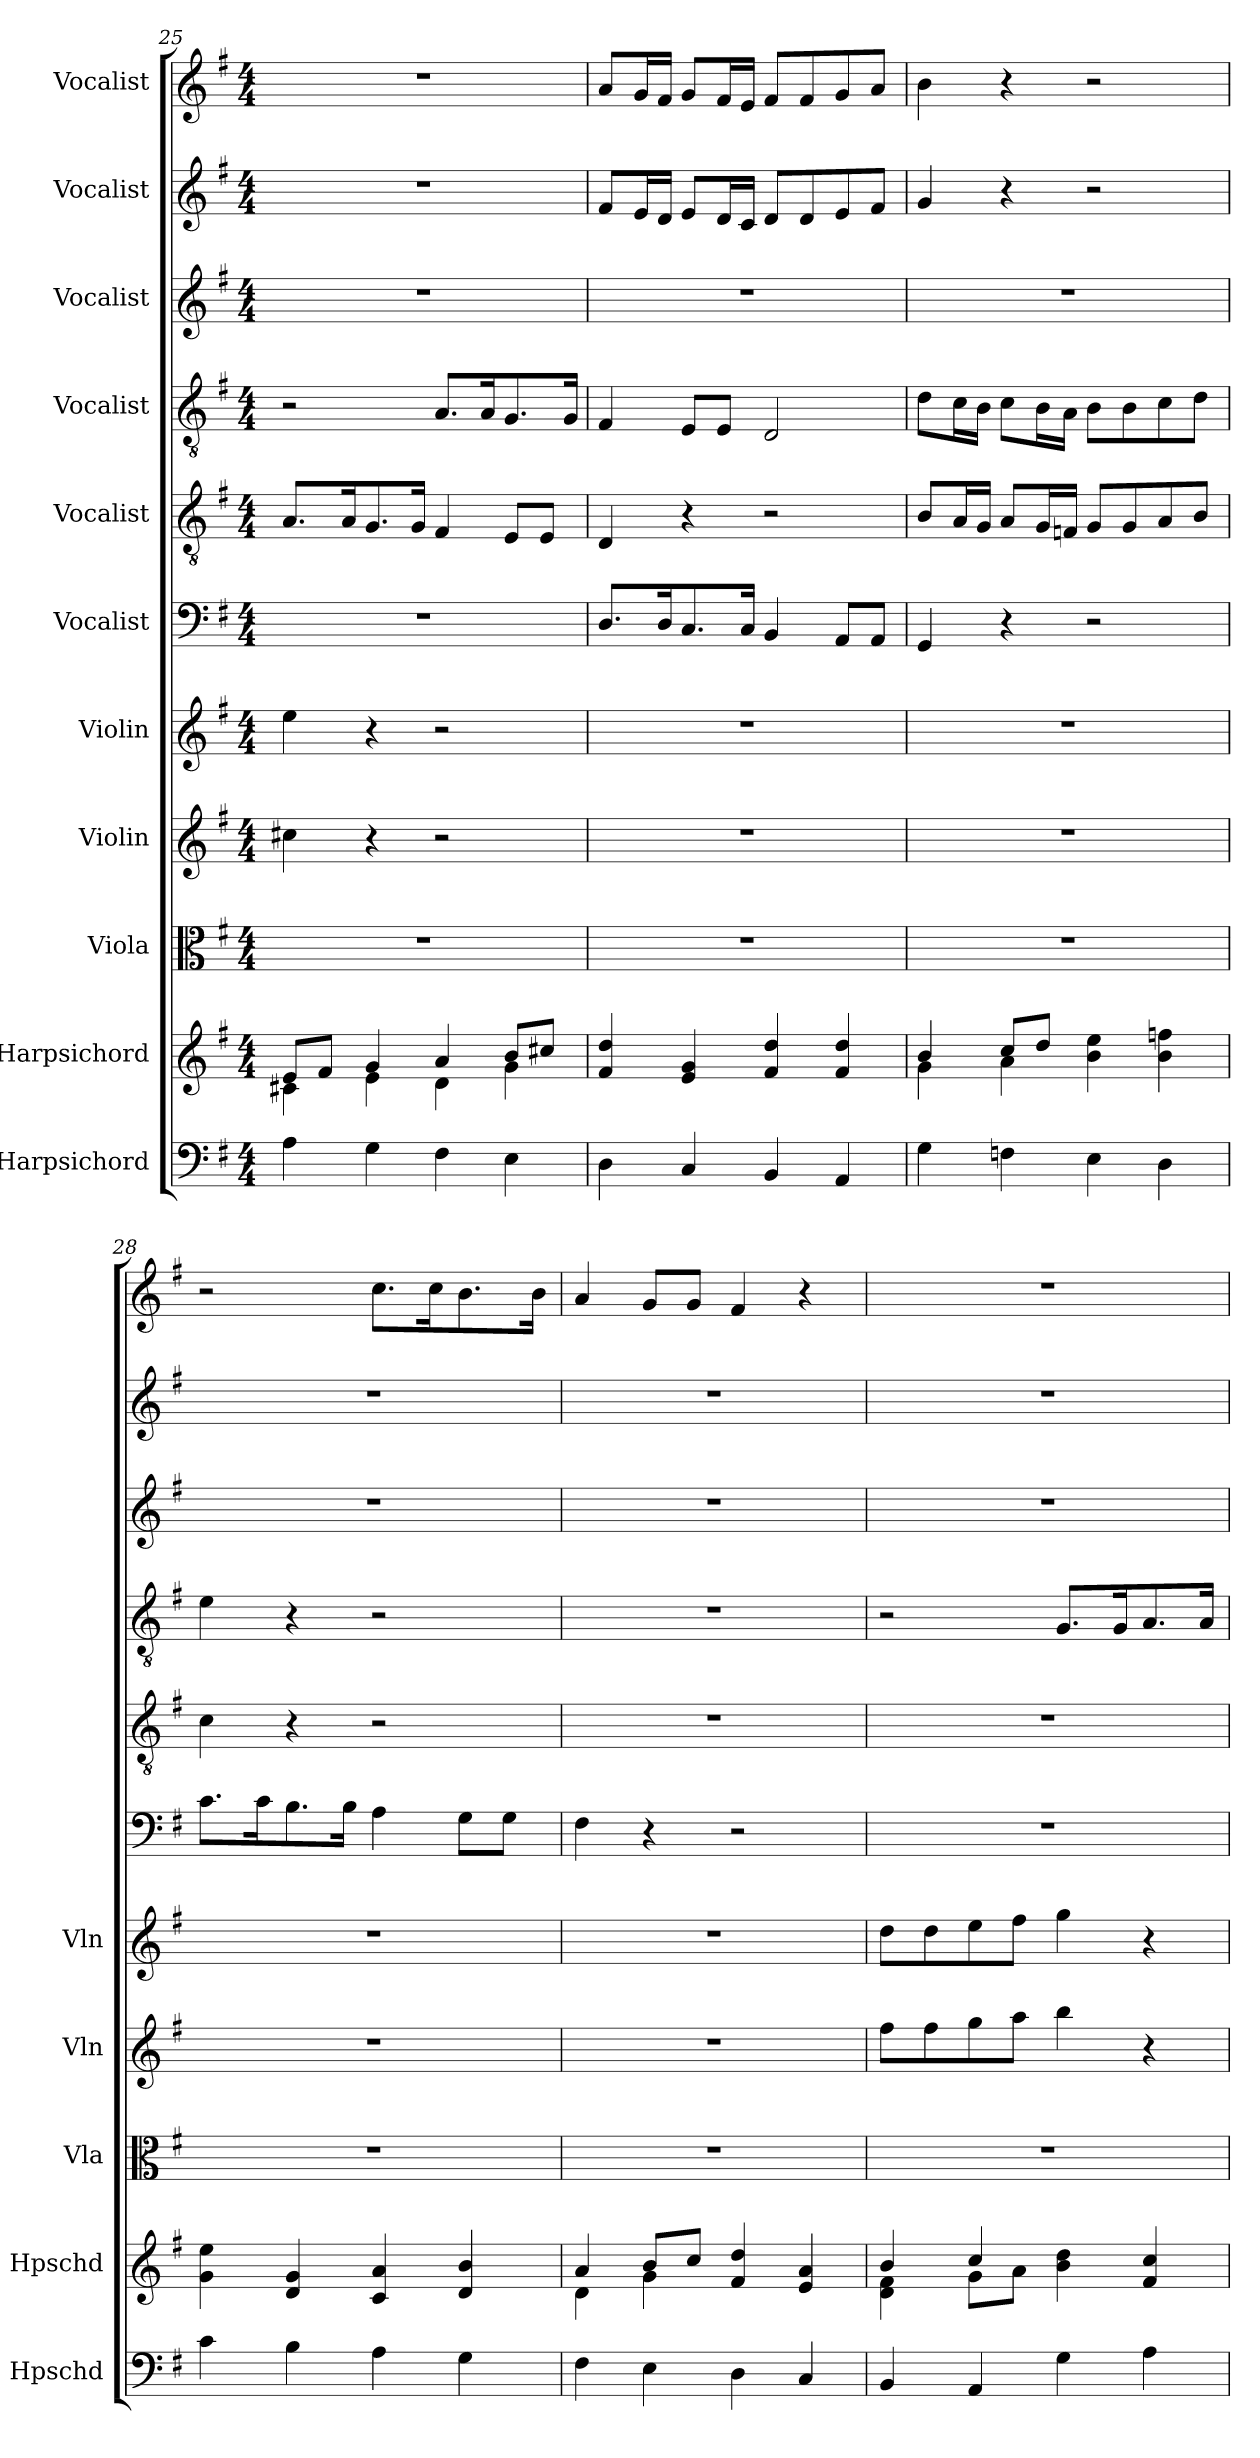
**kern	**kern	**kern	**kern	**kern	**kern	**kern	**kern	**kern	**kern	**kern
*part11	*part10	*part9	*part8	*part7	*part6	*part5	*part4	*part3	*part2	*part1
*staff11	*staff10	*staff9	*staff8	*staff7	*staff6	*staff5	*staff4	*staff3	*staff2	*staff1
*I"Harpsichord	*I"Harpsichord	*I"Viola	*I"Violin	*I"Violin	*I"Vocalist	*I"Vocalist	*I"Vocalist	*I"Vocalist	*I"Vocalist	*I"Vocalist
*I'Hpschd	*I'Hpschd	*I'Vla	*I'Vln	*I'Vln	*	*	*	*	*	*
*clefF4	*clefG2	*clefC3	*clefG2	*clefG2	*clefF4	*clefGv2	*clefGv2	*clefG2	*clefG2	*clefG2
*k[f#]	*k[f#]	*k[f#]	*k[f#]	*k[f#]	*k[f#]	*k[f#]	*k[f#]	*k[f#]	*k[f#]	*k[f#]
*M4/4	*M4/4	*M4/4	*M4/4	*M4/4	*M4/4	*M4/4	*M4/4	*M4/4	*M4/4	*M4/4
=25	=25	=25	=25	=25	=25	=25	=25	=25	=25	=25
*	*^	*	*	*	*	*	*	*	*	*
4A\	8e/L	4c#X\	1r	4cc#X\	4ee\	1r	8.A/L	2r	1r	1r	1r
.	8f#/J	.	.	.	.	.	.	.	.	.	.
.	.	.	.	.	.	.	16A/K	.	.	.	.
4G\	4g/	4e\	.	4r	4r	.	8.G/	.	.	.	.
.	.	.	.	.	.	.	16G/Jk	.	.	.	.
4F#\	4a/	4d\	.	2r	2r	.	4F#/	8.A/L	.	.	.
.	.	.	.	.	.	.	.	16A/K	.	.	.
4E\	8b/L	4g\	.	.	.	.	8E/L	8.G/	.	.	.
.	8cc#X/J	.	.	.	.	.	8E/J	.	.	.	.
.	.	.	.	.	.	.	.	16G/Jk	.	.	.
*	*v	*v	*	*	*	*	*	*	*	*	*
=26	=26	=26	=26	=26	=26	=26	=26	=26	=26	=26
4D\	4f#/ 4dd/	1r	1r	1r	8.D/L	4D/	4F#/	1r	8f#/L	8a/L
.	.	.	.	.	.	.	.	.	16e/L	16g/L
.	.	.	.	.	16D/K	.	.	.	16d/JJ	16f#/JJ
4C/	4e/ 4g/	.	.	.	8.C/	4r	8E/L	.	8e/L	8g/L
.	.	.	.	.	.	.	8E/J	.	16d/L	16f#/L
.	.	.	.	.	16C/Jk	.	.	.	16c/JJ	16e/JJ
4BB/	4f#/ 4dd/	.	.	.	4BB/	2r	2D/	.	8d/L	8f#/L
.	.	.	.	.	.	.	.	.	8d/	8f#/
4AA/	4f#/ 4dd/	.	.	.	8AA/L	.	.	.	8e/	8g/
.	.	.	.	.	8AA/J	.	.	.	8f#/J	8a/J
=27	=27	=27	=27	=27	=27	=27	=27	=27	=27	=27
*	*^	*	*	*	*	*	*	*	*	*
4G\	4b/	4g\	1r	1r	1r	4GG/	8B/L	8d\L	1r	4g/	4b\
.	.	.	.	.	.	.	16A/L	16c\L	.	.	.
.	.	.	.	.	.	.	16G/JJ	16B\JJ	.	.	.
4Fn\	8cc/L	4a\	.	.	.	4r	8A/L	8c\L	.	4r	4r
.	8dd/J	.	.	.	.	.	16G/L	16B\L	.	.	.
.	.	.	.	.	.	.	16Fn/JJ	16A\JJ	.	.	.
4E\	2ryy	4b\ 4ee\	.	.	.	2r	8G/L	8B\L	.	2r	2r
.	.	.	.	.	.	.	8G/	8B\	.	.	.
4D\	.	4b\ 4ffn\	.	.	.	.	8A/	8c\	.	.	.
.	.	.	.	.	.	.	8B/J	8d\J	.	.	.
*	*v	*v	*	*	*	*	*	*	*	*	*
=28	=28	=28	=28	=28	=28	=28	=28	=28	=28	=28
4c\	4g\ 4ee\	1r	1r	1r	8.c\L	4c\	4e\	1r	1r	2r
.	.	.	.	.	16c\K	.	.	.	.	.
4B\	4d/ 4g/	.	.	.	8.B\	4r	4r	.	.	.
.	.	.	.	.	16B\Jk	.	.	.	.	.
4A\	4c/ 4a/	.	.	.	4A\	2r	2r	.	.	8.cc\L
.	.	.	.	.	.	.	.	.	.	16cc\K
4G\	4d/ 4b/	.	.	.	8G\L	.	.	.	.	8.b\
.	.	.	.	.	8G\J	.	.	.	.	.
.	.	.	.	.	.	.	.	.	.	16b\Jk
=29	=29	=29	=29	=29	=29	=29	=29	=29	=29	=29
*	*^	*	*	*	*	*	*	*	*	*
4F#\	4a/	4d\	1r	1r	1r	4F#\	1r	1r	1r	1r	4a/
4E\	8b/L	4g\	.	.	.	4r	.	.	.	.	8g/L
.	8cc/J	.	.	.	.	.	.	.	.	.	8g/J
4D\	4f#/ 4dd/	2ryy	.	.	.	2r	.	.	.	.	4f#/
4C/	4e/ 4a/	.	.	.	.	.	.	.	.	.	4r
=30	=30	=30	=30	=30	=30	=30	=30	=30	=30	=30	=30
4BB/	4b/	4d\ 4f#\	1r	8ff#\L	8dd\L	1r	1r	2r	1r	1r	1r
.	.	.	.	8ff#\	8dd\	.	.	.	.	.	.
4AA/	4cc/	8g\L	.	8gg\	8ee\	.	.	.	.	.	.
.	.	8a\J	.	8aa\J	8ff#\J	.	.	.	.	.	.
4G\	4b\ 4dd\	2ryy	.	4bb\	4gg\	.	.	8.G/L	.	.	.
.	.	.	.	.	.	.	.	16G/K	.	.	.
4A\	4f#/ 4cc/	.	.	4r	4r	.	.	8.A/	.	.	.
.	.	.	.	.	.	.	.	16A/Jk	.	.	.
*	*v	*v	*	*	*	*	*	*	*	*	*
=	=	=	=	=	=	=	=	=	=	=
*-	*-	*-	*-	*-	*-	*-	*-	*-	*-	*-
